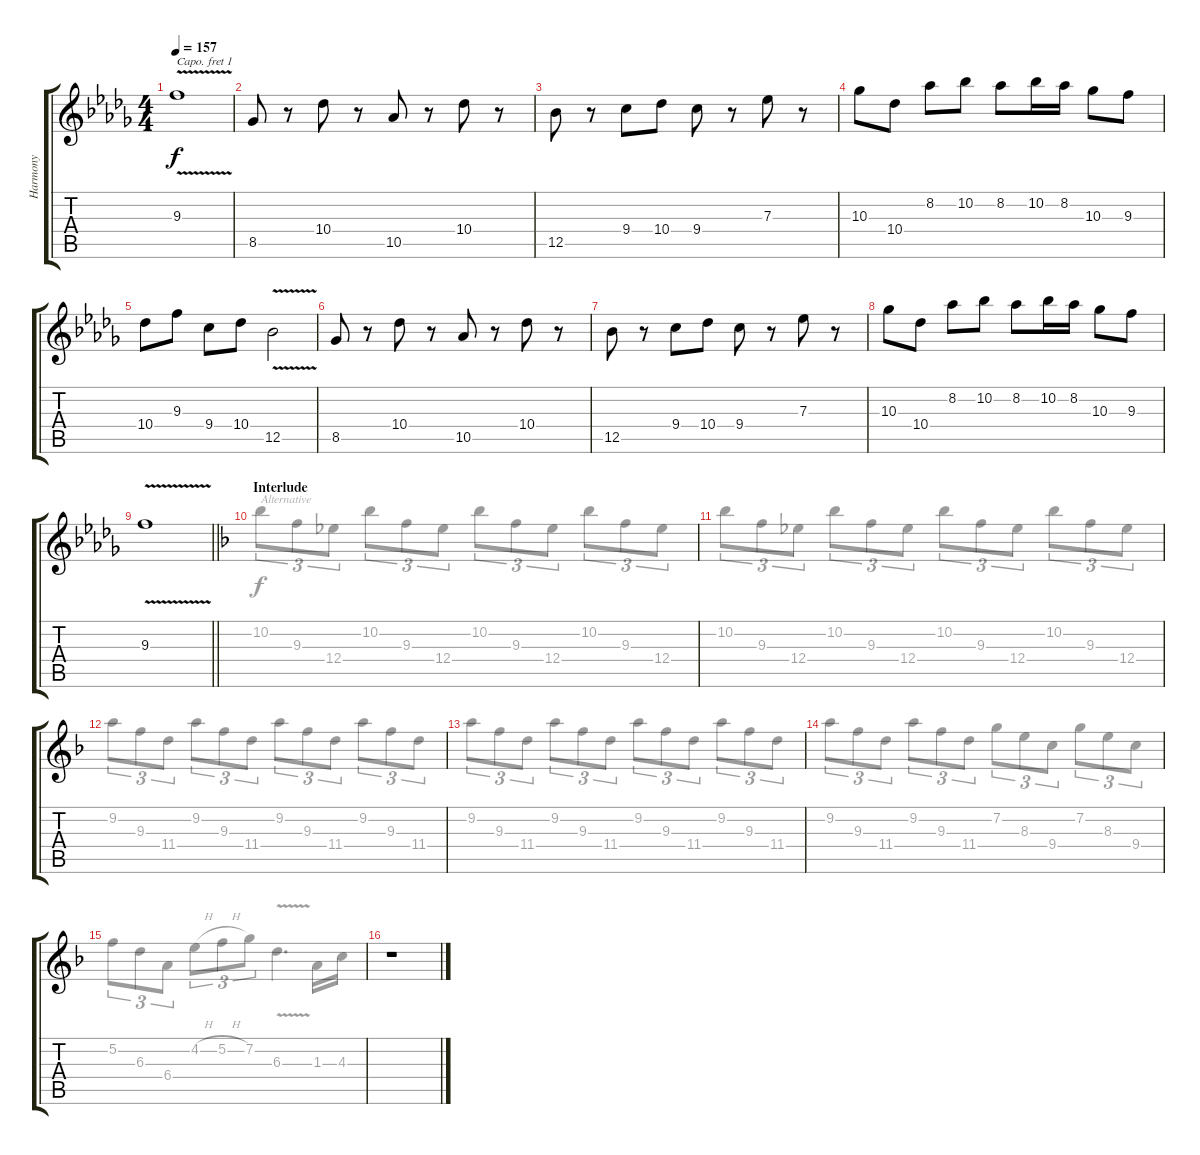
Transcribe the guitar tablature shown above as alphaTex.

\track ("Harmony" "Harmony") {instrument overdrivenguitar}
\staff {score tabs}
\capo 1
\tuning (E4 B3 G3 D3 A2 E2) {hide}
\voice
\ts (4 4)
\tempo 157
\clef g2
\ks db
9.3{v}.1{dy f} |
8.5.8 r.8 10.4.8 r.8 10.5.8 r.8 10.4.8 r.8 |
12.5.8 r.8 9.4.8 10.4.8 9.4.8 r.8 7.3.8 r.8 |
10.3.8 10.4.8 8.2.8 10.2.8 8.2.8 10.2.16 8.2.16 10.3.8 9.3.8 |
10.4.8 9.3.8 9.4.8 10.4.8 12.5{v}.2 |
8.5.8 r.8 10.4.8 r.8 10.5.8 r.8 10.4.8 r.8 |
12.5.8 r.8 9.4.8 10.4.8 9.4.8 r.8 7.3.8 r.8 |
10.3.8 10.4.8 8.2.8 10.2.8 8.2.8 10.2.16 8.2.16 10.3.8 9.3.8 |
\barLineRight lightlight
9.3{v}.1 |
\section ("" "Interlude")
\ks f
|
|
|
|
|
|
r.1
\voice
\clef g2
\ottava regular
\simile none
\ks db
|
|
|
|
|
|
|
|
\barLineRight lightlight
|
\ks f
10.2.8{tu (3 2) txt "Alternative"} 9.3.8{tu (3 2)} 12.4.8{tu (3 2)} 10.2.8{tu (3 2)} 9.3.8{tu (3 2)} 12.4.8{tu (3 2)} 10.2.8{tu (3 2)} 9.3.8{tu (3 2)} 12.4.8{tu (3 2)} 10.2.8{tu (3 2)} 9.3.8{tu (3 2)} 12.4.8{tu (3 2)} |
10.2.8{tu (3 2)} 9.3.8{tu (3 2)} 12.4.8{tu (3 2)} 10.2.8{tu (3 2)} 9.3.8{tu (3 2)} 12.4.8{tu (3 2)} 10.2.8{tu (3 2)} 9.3.8{tu (3 2)} 12.4.8{tu (3 2)} 10.2.8{tu (3 2)} 9.3.8{tu (3 2)} 12.4.8{tu (3 2)} |
9.2.8{tu (3 2)} 9.3.8{tu (3 2)} 11.4.8{tu (3 2)} 9.2.8{tu (3 2)} 9.3.8{tu (3 2)} 11.4.8{tu (3 2)} 9.2.8{tu (3 2)} 9.3.8{tu (3 2)} 11.4.8{tu (3 2)} 9.2.8{tu (3 2)} 9.3.8{tu (3 2)} 11.4.8{tu (3 2)} |
9.2.8{tu (3 2)} 9.3.8{tu (3 2)} 11.4.8{tu (3 2)} 9.2.8{tu (3 2)} 9.3.8{tu (3 2)} 11.4.8{tu (3 2)} 9.2.8{tu (3 2)} 9.3.8{tu (3 2)} 11.4.8{tu (3 2)} 9.2.8{tu (3 2)} 9.3.8{tu (3 2)} 11.4.8{tu (3 2)} |
9.2.8{tu (3 2)} 9.3.8{tu (3 2)} 11.4.8{tu (3 2)} 9.2.8{tu (3 2)} 9.3.8{tu (3 2)} 11.4.8{tu (3 2)} 7.2.8{tu (3 2)} 8.3.8{tu (3 2)} 9.4.8{tu (3 2)} 7.2.8{tu (3 2)} 8.3.8{tu (3 2)} 9.4.8{tu (3 2)} |
5.2.8{tu (3 2)} 6.3.8{tu (3 2)} 6.4.8{tu (3 2)} 4.2{h}.8{tu (3 2)} 5.2{h}.8{tu (3 2)} 7.2.8{tu (3 2)} 6.3{v}.4{d} 1.3.16 4.3.16 |
